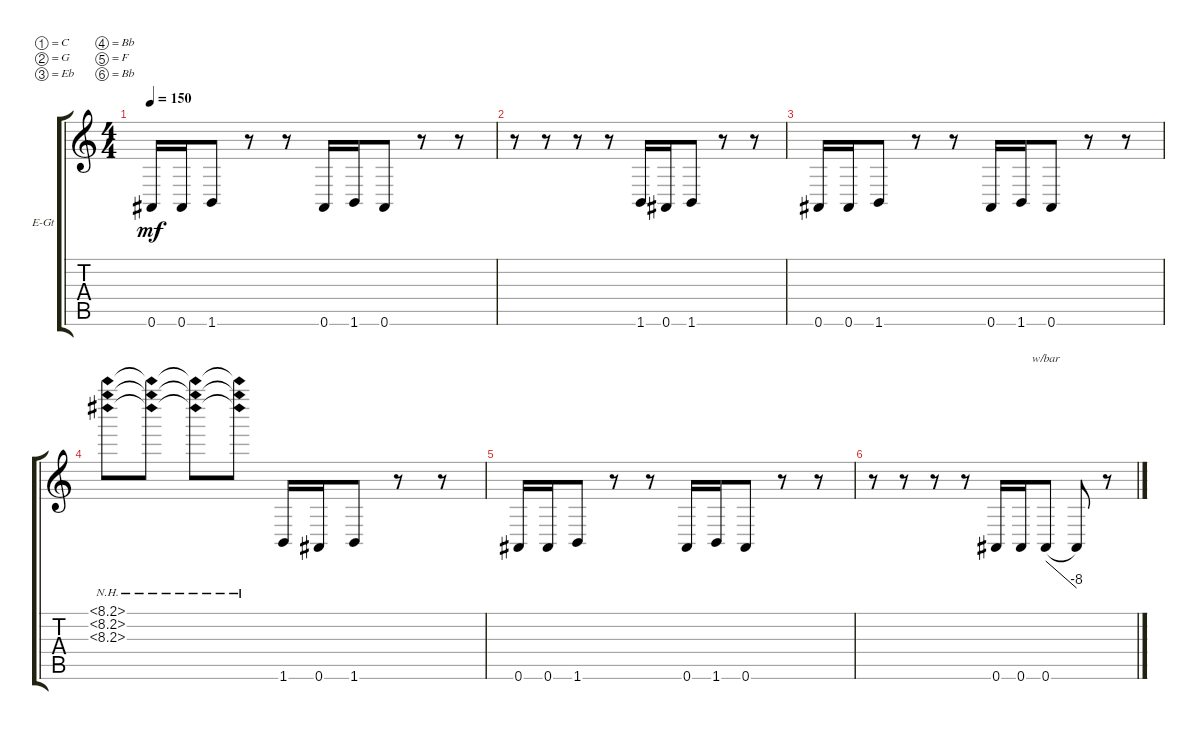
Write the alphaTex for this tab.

\defaultSystemsLayout 4
\bracketExtendMode groupsimilarinstruments
\firstSystemTrackNameOrientation horizontal
\otherSystemsTrackNameOrientation horizontal
\track ("Electric Guitar" "E-Gt") {instrument distortionguitar}
\staff {score tabs}
\tuning (C4 G3 Eb3 Bb2 F2 Bb1)
\ts (4 4)
\tempo 150
\clef g2
\ks c
0.6.16{dy mf} 0.6.16 1.6.8 r.8 r.8 0.6.16 1.6.16 0.6.8 r.8 r.8 |
r.8 r.8 r.8 r.8 1.6.16 0.6.16 1.6.8 r.8 r.8 |
0.6.16 0.6.16 1.6.8 r.8 r.8 0.6.16 1.6.16 0.6.8 r.8 r.8 |
(8.2{nh} 8.3{nh} 8.1{nh}).8 (8.2{nh t} 8.1{nh t} 8.3{nh t}).8 (8.2{nh t} 8.1{nh t} 8.3{nh t}).8 (8.2{nh t} 8.1{nh t} 8.3{nh t}).8 1.6.16 0.6.16 1.6.8 r.8 r.8 |
0.6.16 0.6.16 1.6.8 r.8 r.8 0.6.16 1.6.16 0.6.8 r.8 r.8 |
r.8 r.8 r.8 r.8 0.6.16 0.6.16 0.6.8{tbe (dive default 0 0 59.4 -32)} 0.6{t}.8 r.8
